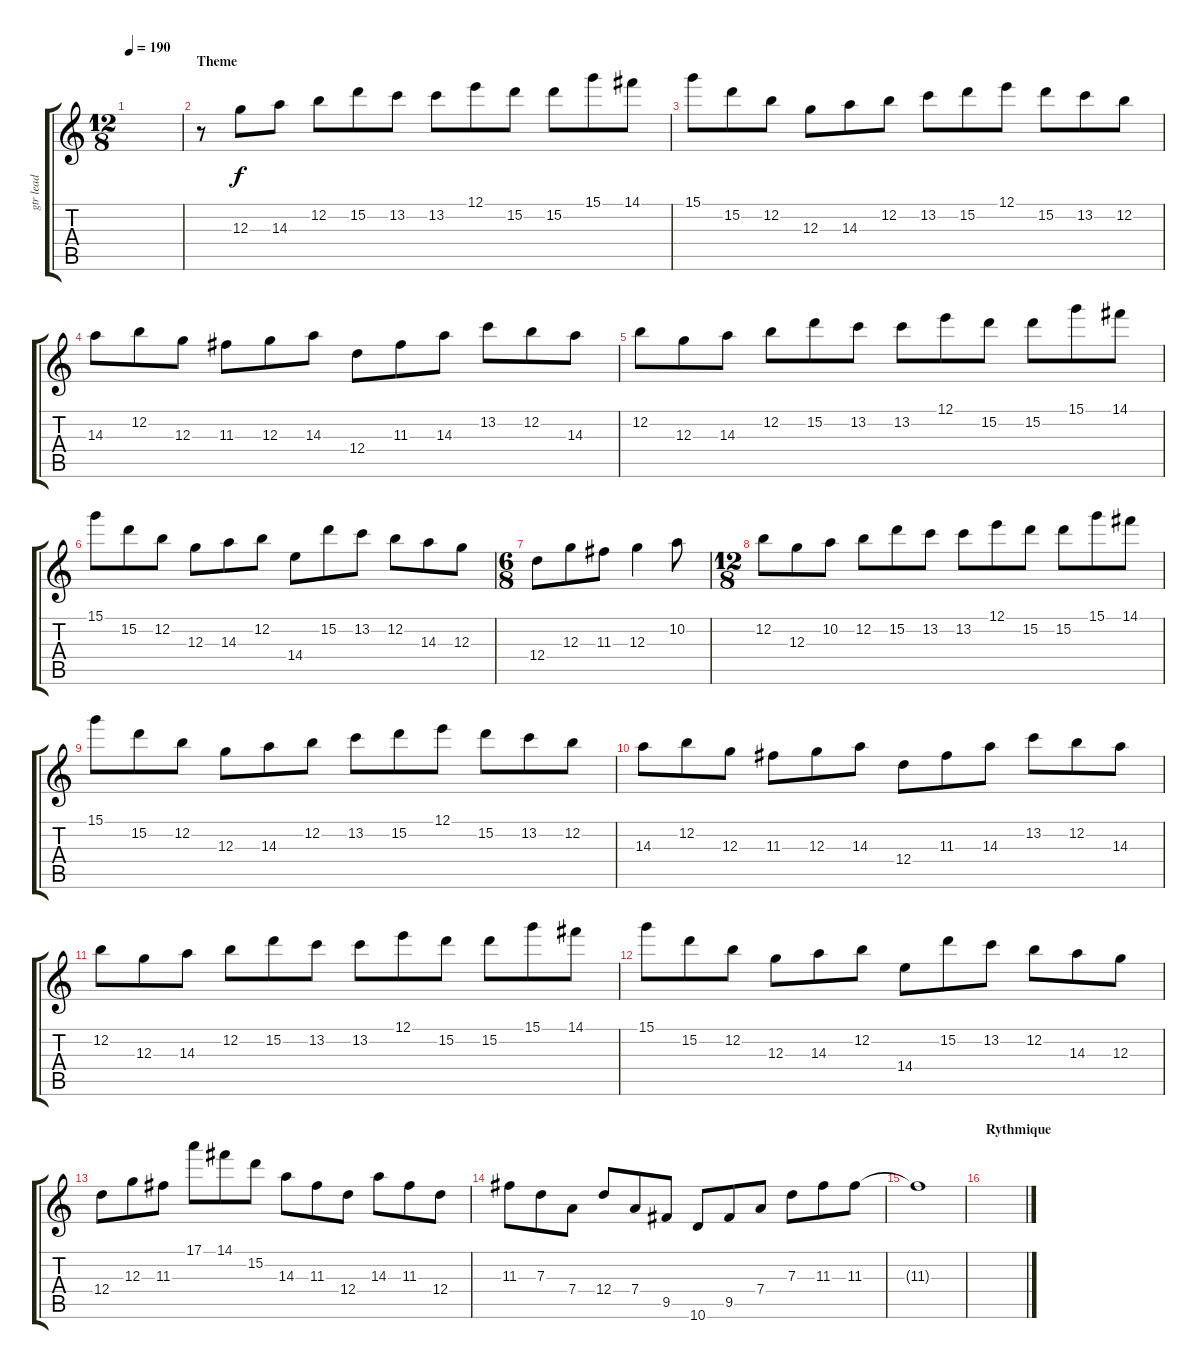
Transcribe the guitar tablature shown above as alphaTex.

\track ("gtr lead" "gtr lead") {instrument distortionguitar}
\staff {score tabs}
\tuning (E4 B3 G3 D3 A2 E2) {hide}
\ts (12 8)
\tempo 190
\clef g2
\ks c
|
\section ("" "Theme")
r.8 12.3.8 14.3.8 12.2.8 15.2.8 13.2.8 13.2.8 12.1.8 15.2.8 15.2.8 15.1.8 14.1.8 |
15.1.8 15.2.8 12.2.8 12.3.8 14.3.8 12.2.8 13.2.8 15.2.8 12.1.8 15.2.8 13.2.8 12.2.8 |
14.3.8 12.2.8 12.3.8 11.3.8 12.3.8 14.3.8 12.4.8 11.3.8 14.3.8 13.2.8 12.2.8 14.3.8 |
12.2.8 12.3.8 14.3.8 12.2.8 15.2.8 13.2.8 13.2.8 12.1.8 15.2.8 15.2.8 15.1.8 14.1.8 |
15.1.8 15.2.8 12.2.8 12.3.8 14.3.8 12.2.8 14.4.8 15.2.8 13.2.8 12.2.8 14.3.8 12.3.8 |
\ts (6 8)
12.4.8 12.3.8 11.3.8 12.3.4 10.2.8 |
\ts (12 8)
12.2.8 12.3.8 10.2.8 12.2.8 15.2.8 13.2.8 13.2.8 12.1.8 15.2.8 15.2.8 15.1.8 14.1.8 |
15.1.8 15.2.8 12.2.8 12.3.8 14.3.8 12.2.8 13.2.8 15.2.8 12.1.8 15.2.8 13.2.8 12.2.8 |
14.3.8 12.2.8 12.3.8 11.3.8 12.3.8 14.3.8 12.4.8 11.3.8 14.3.8 13.2.8 12.2.8 14.3.8 |
12.2.8 12.3.8 14.3.8 12.2.8 15.2.8 13.2.8 13.2.8 12.1.8 15.2.8 15.2.8 15.1.8 14.1.8 |
15.1.8 15.2.8 12.2.8 12.3.8 14.3.8 12.2.8 14.4.8 15.2.8 13.2.8 12.2.8 14.3.8 12.3.8 |
12.4.8 12.3.8 11.3.8 17.1.8 14.1.8 15.2.8 14.3.8 11.3.8 12.4.8 14.3.8 11.3.8 12.4.8 |
11.3.8 7.3.8 7.4.8 12.4.8 7.4.8 9.5.8 10.6.8 9.5.8 7.4.8 7.3.8 11.3.8 11.3.8 |
11.3{t}.1 |
\section ("" "Rythmique")
